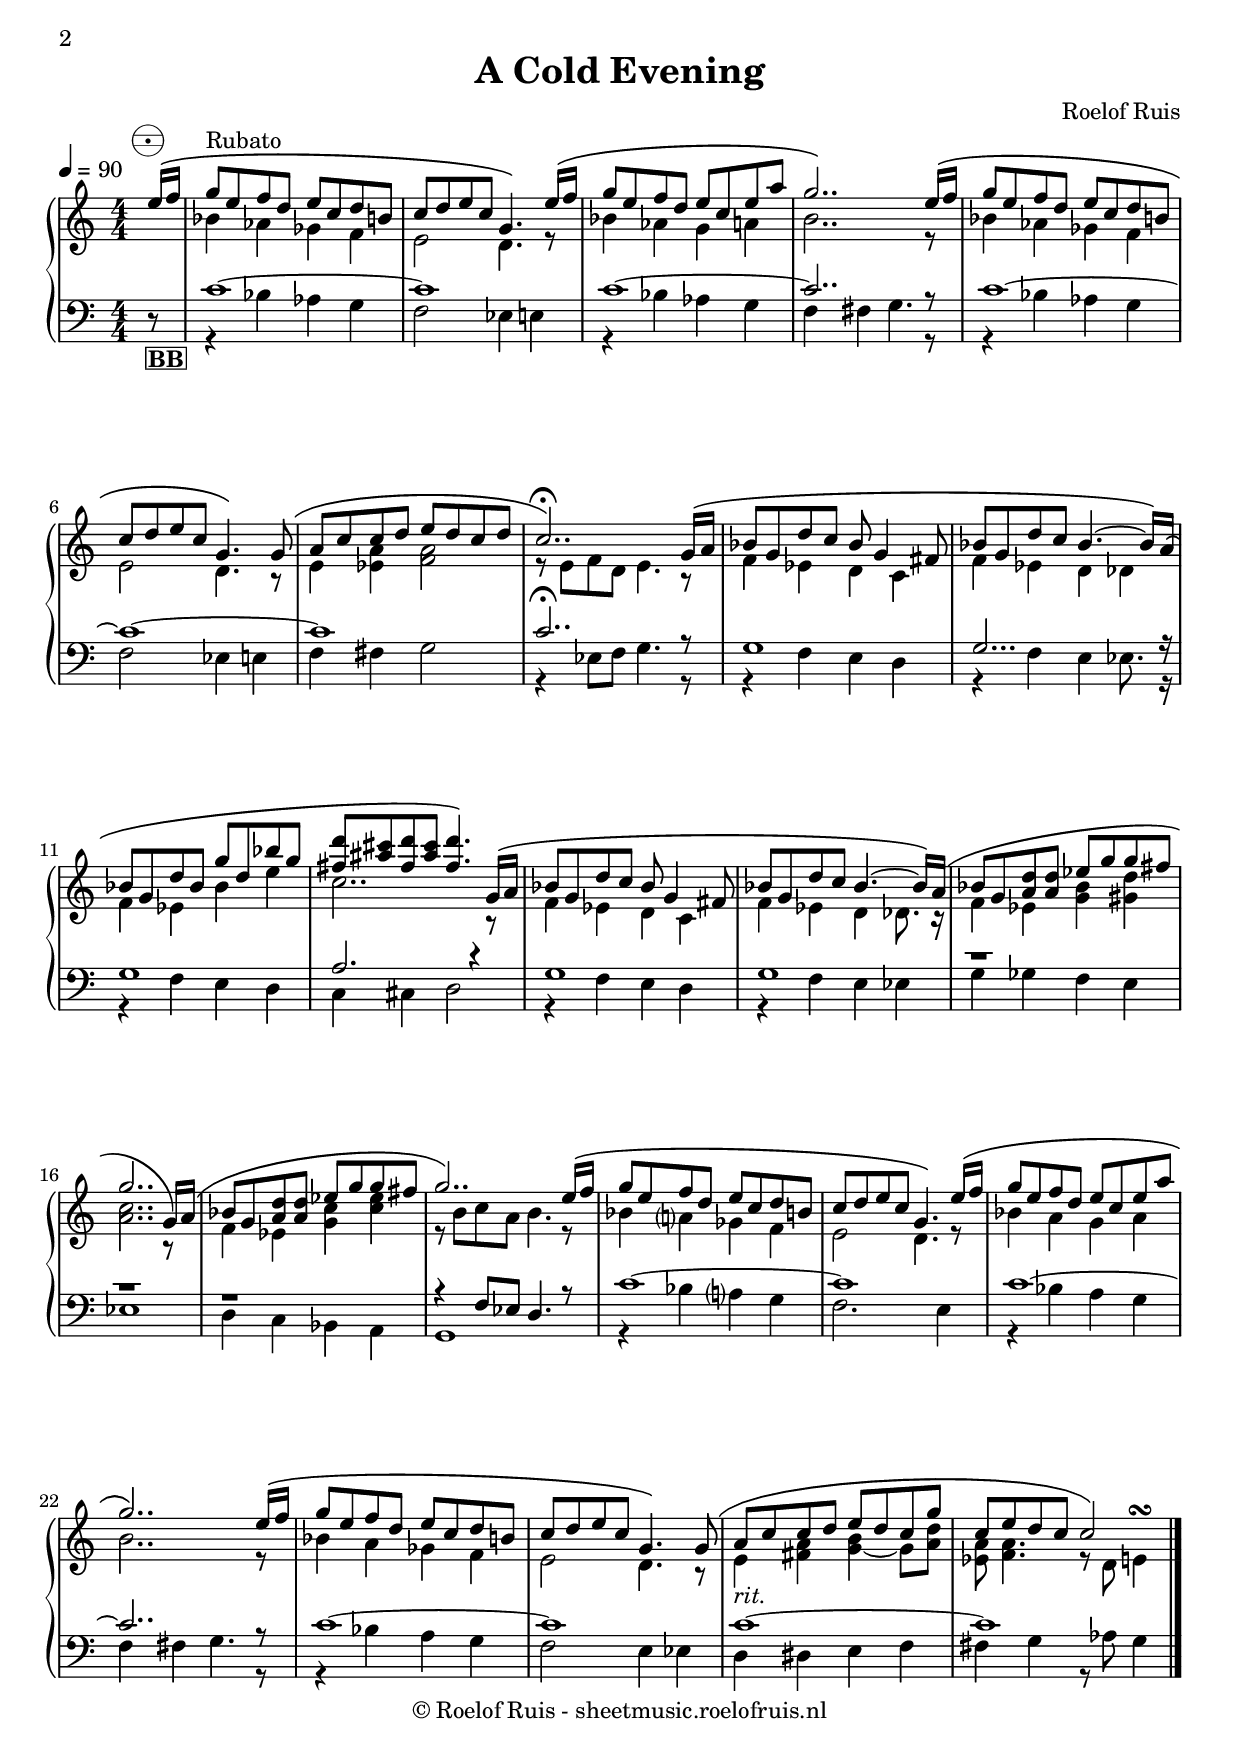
\version "2.20.0"

\version "2.20.0"

% ---- Bellows ----
out = ^\markup { \musicglyph #"accordion.pull" }
in = ^\markup { \musicglyph #"accordion.push" }

outsub = _\markup { \musicglyph #"accordion.pull" }
insub = _\markup { \musicglyph #"accordion.push" }

% ---- Basses ----
mj = ^\markup { \bold \magnify #0.8 { \roman M } }
mn = ^\markup { \bold \magnify #0.8 { \roman m } }
spt = ^\markup { \bold \magnify #0.8 { \roman 7 } }
vsp = ^\markup { \bold \magnify #0.8 { \roman v7 } }

bbass = _\markup {\box {\bold{BB}}}
sbass = _\markup {\box {\bold{SB}}}

% ---- Registers ----

eightva = \markup {\italic \translate #'(1.8 . 0) \raise #2 \magnify #0.8 {"8va"}}
loco    = \markup {\italic \translate #'(1.8 . 0) \raise #2 \magnify #0.8 {"loco"}}

dot = \markup {
  \musicglyph #"accordion.dot"
}

freebass = \markup {
  \musicglyph #"accordion.freebass"
}

discant = \markup {
  \musicglyph #"accordion.discant"
}

fbrega = ^\markup {
  \whiteout
  \combine
  \freebass
  \raise #1.5 \dot
}

fbregz = ^\markup {
  \whiteout
  \combine
  \freebass
  \raise #0.5 \dot
}

fbregza = ^\markup {
  \whiteout
  \combine
  \freebass
  \combine
  \raise #0.5 \dot
  \raise #1.5 \dot
}

regz = ^\markup {
  \whiteout
  \combine
  \discant
  \raise #0.5 \dot
}

regez = ^\markup {
  \whiteout
  \combine
  \discant
    \combine
    \raise #0.5 \dot
    \eightva
}

rega = ^\markup {
  \whiteout
  \combine
  \discant
  \raise #1.5 \dot
}

regzdba = ^\markup {
  \whiteout
  \combine
  \discant
  \combine
    \raise #0.5 \dot
    \combine
      \raise #1.5 \dot
      \translate #'(-1 . 0) \raise #1.5 \dot
}

regdbav = ^\markup {
  \whiteout
  \combine
  \discant
  \combine
    \raise #2.5 \dot
    \combine
      \raise #1.5 \dot
      \translate #'(-1 . 0) \raise #1.5 \dot
}

regav = ^\markup {
  \whiteout
  \combine
  \discant
  \combine
    \raise #2.5 \dot
    \raise #1.5 \dot
}

regdbaz = ^\markup {
  \whiteout
  \combine
  \discant
  \combine
    \raise #0.5 \dot
    \combine
      \raise #1.5 \dot
      \translate #'(-1 . 0) \raise #1.5 \dot
}

regdba = ^\markup {
  \whiteout
  \combine
  \discant
  \combine
    \raise #1.5 \dot
    \translate #'(-1 . 0) \raise #1.5 \dot
}

regza = ^\markup {
  \whiteout
  \combine
  \discant
  \combine
    \raise #0.5 \dot
    \raise #1.5 \dot
}

regeza = ^\markup {
  \whiteout
  \combine
  \discant
  \combine
    \raise #0.5 \dot
    \combine
      \raise #1.5 \dot
      \eightva
}

regzv = ^\markup {
  \whiteout
  \combine
  \discant
  \combine
    \raise #0.5 \dot
    \raise #2.5 \dot
}

regzav = ^\markup {
  \whiteout
  \combine
  \discant
  \combine
    \raise #2.5 \dot
    \combine
      \raise #1.5 \dot
      \raise #0.5 \dot
}

regezv = ^\markup {
  \whiteout
  \combine
  \discant
  \combine
    \raise #0.5 \dot
    \combine
      \raise #2.5 \dot
      \eightva
}

regzacv = ^\markup {
  \whiteout
  \combine
  \discant
  \combine
    \raise #2.5 \dot
    \combine
      \translate #'(-1 . 0) \raise #1.5 \dot
      \raise #0.5 \dot
}

regzacvl = ^\markup {
  \whiteout
  \combine
  \discant
  \combine
    \raise #2.5 \dot
    \combine
      \translate #'(-1 . 0) \raise #1.5 \dot
      \combine
        \raise # 0.5 \dot
        \loco
}

regzdbav = ^\markup {
  \whiteout
  \combine
  \discant
  \combine
    \raise #2.5 \dot
    \combine
      \raise #1.5 \dot
      \combine
      \translate #'(-1 . 0) \raise #1.5 \dot
      \raise #0.5 \dot
}









% ---- Other functionality ----

simile = \markup "simile"
subp = _\markup{ \italic sub \dynamic p }


staffAccordionRight = {
  \numericTimeSignature
  \key c \major
  \clef treble
  \once \override Score.MetronomeMark #'X-offset = #0
  \tempo 4 = 90
  \time 4/4
  \relative c'' {
    \partial 8 {
      << {
       e16\rega\( f | 
     } \\ {
       s8
     } >>
    }

    << {
      g8^\markup {"Rubato"} e f d e c d b |
      c d e c g4.\) e'16\( f |
      g8 e f d e c e a |
      g2..\) e16\( f |
      g8 e f d e c d b |
      c8 d e c g4.\) g8\( |
      a8 c c d e d c d |
      c2..\fermata\) g16\( a |

      bes8 g d' c bes g4 fis8 |
      bes8 g d' c bes4.~ bes16\) a\( |
      bes8 g d' bes g' d bes' g |
      <fis d'>8 <ais cis>8 <fis d'>8 <ais cis>8 <fis d'>4.\) g,16\( a |
      bes8 g d' c bes g4 fis8 |
      bes8 g d' c bes4.~ bes16\) a\( |
      bes8 g <d' a> <d a> es g g fis |
      g2.. g,16\) a\( |
      bes8 g <d' a> <d a> es g g fis |
      g2..\) e16\( f |

      g8 e f d e c d b |
      c d e c g4.\) e'16\( f |
      g8 e f d e c e a |
      g2..\) e16\( f |
      g8 e f d e c d b |
      c8 d e c g4.\) g8\( |
      a c c d e d c g' |
      c, e d c c2\) |
      

    } \\ {
      bes4 as ges f |
      e2 d4. r8 |
      bes'4 as g a | 
      b2.. r8 |
      bes4 as ges f |
      e2 d4. r8 |
      e4 <es a>4 <f a>2 |
      r8 e8 f d e4. r8 |

      f4 es d c |
      f es d des |
      f es bes' e |
      c2.. r8 |
      f,4 es d c |
      f es d des8. r16 |
      f4 es <g bes> <gis d'> |
      <a c>2.. r8 |
      f4 es <g c> <c es> |
      r8 b c a b4. r8 |  
      
      bes4 a? ges f |
      e2 d4. r8 |
      bes'4 a g a | 
      b2.. r8 |
      bes4 a ges f |
      e2 d4. r8 |
      e4_\markup {\italic "rit."} <fis a>4 <g~ b>4 g8 <a d>8 |
      <es a>8 <f a>4. r8 d8 e4^\turn |
      
    } >>
    
    \bar "|."
  }
}

staffAccordionLeft = {
  \numericTimeSignature
  \key c \major
  \clef bass
  \time 4/4
  \relative c' {
    \partial 8 {
      r8\bbass |
    }

    << {
      c1~ |
      c1 |
      c1~ |
      c2.. r8 |
      c1~ |
      c1~ |
      c1 |
      c2..\fermata r8 |

      g1 |
      g2... r16 |
      g1 |
      a2. r4 |
      g1 |
      g1 |
      r1 |
      r1 |
      r1 |
      r4 f8 es d4. r8 |

      c'1~ |
      c1 |
      c1~ |
      c2.. r8 |
      c1~ |
      c1 |
      c1~ |
      c1 |
      
      
    } \\ {
      r4 bes4 as g |
      f2 es4 e4 |
      r4 bes'4 as g |
      f4 fis4 g4. r8 |
      r4 bes4 as g |
      f2 es4 e |
      f4 fis g2 |
      r4 es8 f g4. r8 |
      
      r4 f4 e d |
      r4 f4 e es8. r16 |
      r4 f e d |
      c cis d2 |
      r4 f4 e d |
      r4 f4 e es |
      g4 ges f e |
      es1 |
      d4 c bes a |
      g1 |
      
      r4 bes'4 a? g |
      f2. e4 |
      r4 bes'4 a g |
      f4 fis4 g4. r8 |
      r4 bes4 a g |
      f2 e4 es |
      d4 dis e f |
      fis g r8 as g4 |
      
    } >>
    
    \bar "|."
  }

}


\book {
  
  \header {
    title = "A Cold Evening"
    composer = "Roelof Ruis"
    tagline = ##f
    instrumentName = "Accordion Solo"
    year = "2016"
    description = "A short piece on the edge between classical and jazz, which I wrote while practicing working with jazz harmony and voice leading.
                   Mind the slightly differing lines in the reprise."
    info = "For free bass - Difficulty: Hard"
    permission = "Explicit permission is granted to NOVAM Nederland to publish this work on their website for free."
    projecturl = "https://github.com/RoelofRuis/free-sheets"
    version = "November 2020"
  }

  \paper {
    max-systems-per-page = 5
    min-systems-per-page = 5
    indent = 0.0
    ragged-last-bottom = ##f
    print-all-headers = ##t
    
    bookTitleMarkup = \markup {
      \column {
        \vspace #3
        \fill-line { \fontsize #8 \fromproperty #'header:title }
        \vspace #2
        \fill-line { \fontsize #6 \italic \fromproperty #'header:composer }
        \vspace #.5
        \fill-line { \fontsize #2 \fromproperty #'header:year }
        \vspace #3
        \fill-line { \fontsize #4 \fromproperty #'header:instrumentName }
        \vspace #10
        \override #'(line-width . 55)
        \fontsize #1
        \justify-field #'header:description
        \vspace #1
        \fontsize #1
        \justify-field #'header:info
        \vspace #4
        \override #'(line-width . 55)
        \fontsize #1
        \justify-field #'header:permission
        \vspace #1
        \vspace #14
        \justify { \char ##x00A9 Roelof Ruis \concat { " - Version " \fromproperty #'header:version } }
        \typewriter { \fromproperty #'header:projecturl }
      }
    }
    
    oddFooterMarkup = \markup {
      \fill-line {
        \center-column {
          \on-the-fly #part-first-page ""
          \on-the-fly #not-first-page \line { \char ##x00A9 Roelof Ruis - sheetmusic.roelofruis.nl }
        }
      }
    }  
  }

  \score {
    \header {
      breakbefore = ##t
    }

    \new PianoStaff <<
      \new Staff = "right" \with {
        midiInstrument = "harmonica"
      } \staffAccordionRight
      \new Staff = "left" \with {
        midiInstrument = "harmonica"
      } \staffAccordionLeft
    >>

    \layout {}
    
    \midi {}
  }
}
